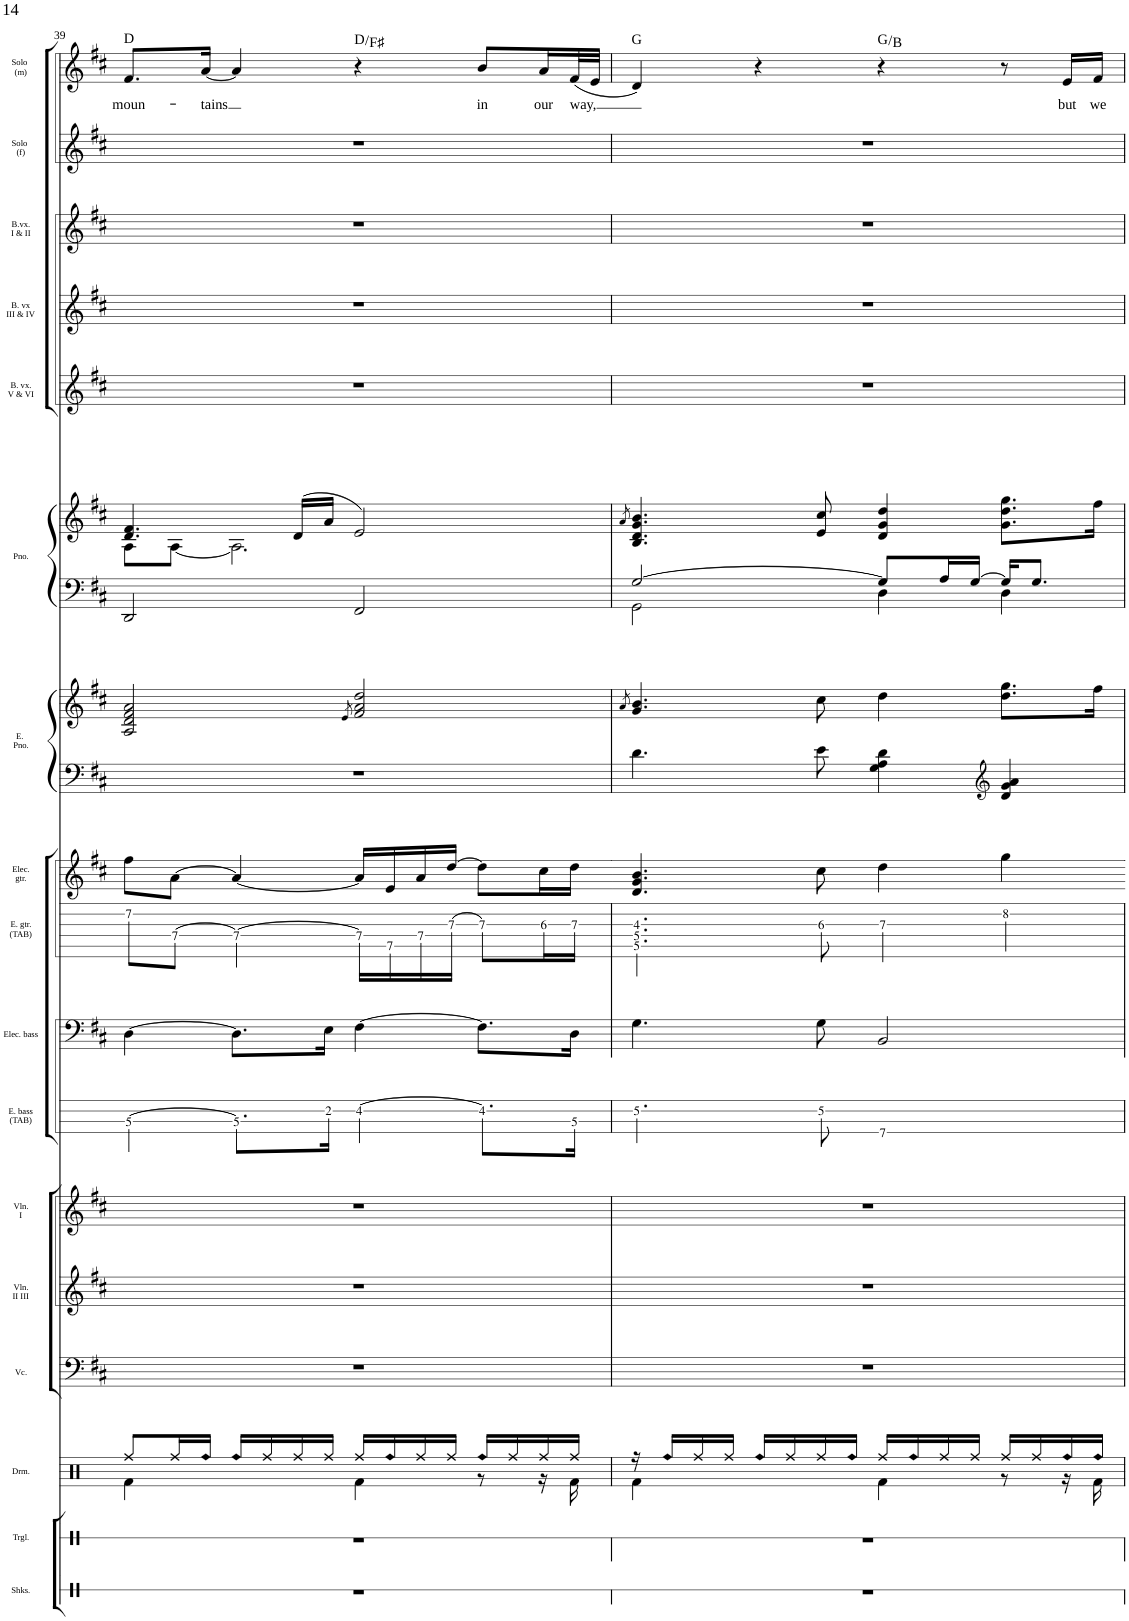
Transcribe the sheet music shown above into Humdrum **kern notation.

**kern	**kern	**kern	**kern	**kern	**kern	**kern	**kern	**kern	**kern	**kern	**kern	**kern	**kern	**kern	**kern	**kern	**kern	**kern	**text	**harte
*part17	*part16	*part15	*part14	*part13	*part12	*part11	*part10	*part9	*part8	*part7	*part7	*part6	*part6	*part5	*part4	*part3	*part2	*part1	*part1	*part1
*staff19	*staff18	*staff17	*staff16	*staff15	*staff14	*staff13	*staff12	*staff11	*staff10	*staff9	*staff8	*staff7	*staff6	*staff5	*staff4	*staff3	*staff2	*staff1	*staff1	*
*I"Shakers	*I"Triangle	*I"Drums	*I"Cello	*I"Violin II III	*I"Violin I	*I"E. bass (TAB)	*I"E. bass	*I"E. gtr. (TAB)	*I"Electric  guitar	*I"Electric  Piano	*	*I"Piano	*	*I"Back. voc. V &amp; VI	*I"Back. voc. III &amp; IV	*I"Back. voc. I &amp; II	*I"Solo   (f)	*I"Solo   (m)	*	*
*I'Shks.	*I'Trgl.	*I'Drm.	*	*I'Vln. II III	*I'Vln. I	*I'E. bass  (TAB)	*	*I'E. gtr. (TAB)	*I'Elec. gtr.	*I'E.   Pno.	*	*I'Pno.	*	*	*	*	*I'Solo   (f)	*I'Solo   (m)	*	*
!!LO:PB:g=z
*clefX	*clefX	*clefX	*clefF4	*clefG2	*clefG2	*	*clefF4	*	*clefG2	*clefF4	*clefG2	*clefF4	*clefG2	*clefG2	*clefG2	*clefG2	*clefG2	*clefG2	*	*
*	*	*	*	*	*	*	*Trd7c12	*	*Trd7c12	*	*	*	*	*	*	*	*Trd5c9	*Trd8c14	*	*
*k[f#c#]	*k[f#c#]	*k[f#c#]	*k[f#c#]	*k[f#c#]	*k[f#c#]	*k[f#c#]	*k[f#c#]	*k[f#c#]	*k[f#c#]	*k[f#c#]	*k[f#c#]	*k[f#c#]	*k[f#c#]	*k[f#c#]	*k[f#c#]	*k[f#c#]	*k[f#c#]	*k[f#c#]	*	*
*D:	*D:	*D:	*D:	*D:	*D:	*D:	*D:	*D:	*D:	*D:	*D:	*D:	*D:	*D:	*D:	*D:	*D:	*D:	*	*
*M4/4	*M4/4	*M4/4	*M4/4	*M4/4	*M4/4	*	*M4/4	*	*M4/4	*M4/4	*M4/4	*M4/4	*M4/4	*M4/4	*M4/4	*M4/4	*M4/4	*M4/4	*	*
=39	=39	=39	=39	=39	=39	=39	=39	=39	=39	=39	=39	=39	=39	=39	=39	=39	=39	=39	=39	=39
*	*	*^	*	*	*	*	*	*	*	*	*	*	*^	*	*	*	*	*	*	*
!	!	!	!	!	!	!	!	!	!	!	!	!	!	!	!	!	!	!	!	!	!LO:LY:b	!
1r	1r	8Rff/L	4Rf\	1r	1r	1r	[4DD\	[4D\	8f#\L	8ff#\L	1r	2A/ 2d/ 2f#/ 2a/	2DD/	4.d/ 4.f#/	8A\L	1r	1r	1r	1r	8.f#/L	moun-	D:maj
.	.	16Rff/L	.	.	.	.	.	.	[8A\J	[8a\J	.	.	.	.	[8A\J	.	.	.	.	.	.	.
!	!	!	!	!	!	!	!	!	!	!	!	!	!	!	!	!	!	!	!	!	!LO:LY:b	!
.	.	16Rff/JJ	.	.	.	.	.	.	.	.	.	.	.	.	.	.	.	.	.	[16a/Jk	-tains	.
.	.	16Rff/LL	4ryy	.	.	.	8.DD\L]	8.D\L]	4A\_	4a/_	.	.	.	.	2.A\]	.	.	.	.	4a/]	.	.
.	.	16Rff/	.	.	.	.	.	.	.	.	.	.	.	.	.	.	.	.	.	.	.	.
.	.	16Rff/	.	.	.	.	.	.	.	.	.	.	.	(16d/LL	.	.	.	.	.	.	.	.
.	.	16Rff/JJ	.	.	.	.	16EE\Jk	16E\Jk	.	.	.	.	.	16a/JJ	.	.	.	.	.	.	.	.
.	.	.	.	.	.	.	.	.	.	.	.	8qe/	.	.	.	.	.	.	.	.	.	.
.	.	16Rff/LL	4Rf\	.	.	.	[4FF#\	[4F#\	16A\LL]	16a/LL]	.	2f#/ 2a/ 2dd/	2FF#/	2e/)	.	.	.	.	.	4r	.	D:maj/3
.	.	16Rff/	.	.	.	.	.	.	16E\	16e/	.	.	.	.	.	.	.	.	.	.	.	.
.	.	16Rff/	.	.	.	.	.	.	16A\	16a/	.	.	.	.	.	.	.	.	.	.	.	.
.	.	16Rff/JJ	.	.	.	.	.	.	[16d\JJ	[16dd/JJ	.	.	.	.	.	.	.	.	.	.	.	.
!	!	!	!	!	!	!	!	!	!	!	!	!	!	!	!	!	!	!	!	!	!LO:LY:b	!
.	.	16Rff/LL	8r	.	.	.	8.FF#\L]	8.F#\L]	8d\L]	8dd\L]	.	.	.	.	.	.	.	.	.	8b/L	in	.
.	.	16Rff/	.	.	.	.	.	.	.	.	.	.	.	.	.	.	.	.	.	.	.	.
!	!	!	!	!	!	!	!	!	!	!	!	!	!	!	!	!	!	!	!	!	!LO:LY:b	!
.	.	16Rff/	16r	.	.	.	.	.	16c#\L	16cc#\L	.	.	.	.	.	.	.	.	.	16a/L	our	.
!	!	!	!	!	!	!	!	!	!	!	!	!	!	!	!	!	!	!	!	!	!LO:LY:b	!
.	.	16Rff/JJ	16Rf\	.	.	.	16DD\Jk	16D\Jk	16d\JJ	16dd\JJ	.	.	.	.	.	.	.	.	.	(32f#/L	way,	.
.	.	.	.	.	.	.	.	.	.	.	.	.	.	.	.	.	.	.	.	32e/JJJ	.	.
*	*	*	*	*	*	*	*	*	*	*	*	*	*	*v	*v	*	*	*	*	*	*	*
=40	=40	=40	=40	=40	=40	=40	=40	=40	=40	=40	=40	=40	=40	=40	=40	=40	=40	=40	=40	=40	=40
.	.	.	.	.	.	.	.	.	.	.	.	8qa/	.	8qa/	.	.	.	.	.	.	.
*	*	*	*	*	*	*	*	*	*	*	*	*	*^	*	*	*	*	*	*	*	*
1r	1r	16r	4Rf\	1r	1r	1r	4.GG\	4.G\	4.D\ 4.G\ 4.B\	4.d/ 4.g/ 4.b/	4.d\	4.g/ 4.b/	[2G/	2GG\	4.B/ 4.d/ 4.g/ 4.b/	1r	1r	1r	1r	4d/)	.	G:maj
.	.	16Rff/LL	.	.	.	.	.	.	.	.	.	.	.	.	.	.	.	.	.	.	.	.
.	.	16Rff/	.	.	.	.	.	.	.	.	.	.	.	.	.	.	.	.	.	.	.	.
.	.	16Rff/JJ	.	.	.	.	.	.	.	.	.	.	.	.	.	.	.	.	.	.	.	.
.	.	16Rff/LL	4ryy	.	.	.	.	.	.	.	.	.	.	.	.	.	.	.	.	4r	.	.
.	.	16Rff/	.	.	.	.	.	.	.	.	.	.	.	.	.	.	.	.	.	.	.	.
.	.	16Rff/	.	.	.	.	8GG\	8G\	8c#\	8cc#\	8e\	8cc#\	.	.	8e/ 8cc#/	.	.	.	.	.	.	.
.	.	16Rff/JJ	.	.	.	.	.	.	.	.	.	.	.	.	.	.	.	.	.	.	.	.
.	.	16Rff/LL	4Rf\	.	.	.	2BBB	2BB/	4d\	4dd\	4G\ 4A\ 4d\	4dd\	8G/L]	4D\	4d/ 4g/ 4dd/	.	.	.	.	4r	.	G:maj/3
.	.	16Rff/	.	.	.	.	.	.	.	.	.	.	.	.	.	.	.	.	.	.	.	.
.	.	16Rff/	.	.	.	.	.	.	.	.	.	.	16A/L	.	.	.	.	.	.	.	.	.
.	.	16Rff/JJ	.	.	.	.	.	.	.	.	.	.	[16G/JJ	.	.	.	.	.	.	.	.	.
*	*	*	*	*	*	*	*	*	*	*	*clefG2	*	*	*	*	*	*	*	*	*	*	*
.	.	16Rff/LL	8r	.	.	.	.	.	4g\	4gg\	4d/ 4g/ 4a/	8.dd\ 8.gg\L	16G/KL]	4D\	8.g\ 8.dd\ 8.gg\L	.	.	.	.	8r	.	.
.	.	16Rff/	.	.	.	.	.	.	.	.	.	.	8.G/J	.	.	.	.	.	.	.	.	.
!	!	!	!	!	!	!	!	!	!	!	!	!	!	!	!	!	!	!	!	!	!LO:LY:b	!
.	.	16Rff/	16r	.	.	.	.	.	.	.	.	.	.	.	.	.	.	.	.	16e/LL	but	.
!	!	!	!	!	!	!	!	!	!	!	!	!	!	!	!	!	!	!	!	!	!LO:LY:b	!
.	.	16Rff/JJ	16Rf\	.	.	.	.	.	.	.	.	16ff#\Jk	.	.	16ff#\Jk	.	.	.	.	16f#/JJ	we	.
*	*	*v	*v	*	*	*	*	*	*	*	*	*	*v	*v	*	*	*	*	*	*	*	*
=	=	=	=	=	=	=	=	=	=	=	=	=	=	=	=	=	=	=	=	=
*-	*-	*-	*-	*-	*-	*-	*-	*-	*-	*-	*-	*-	*-	*-	*-	*-	*-	*-	*-	*-
